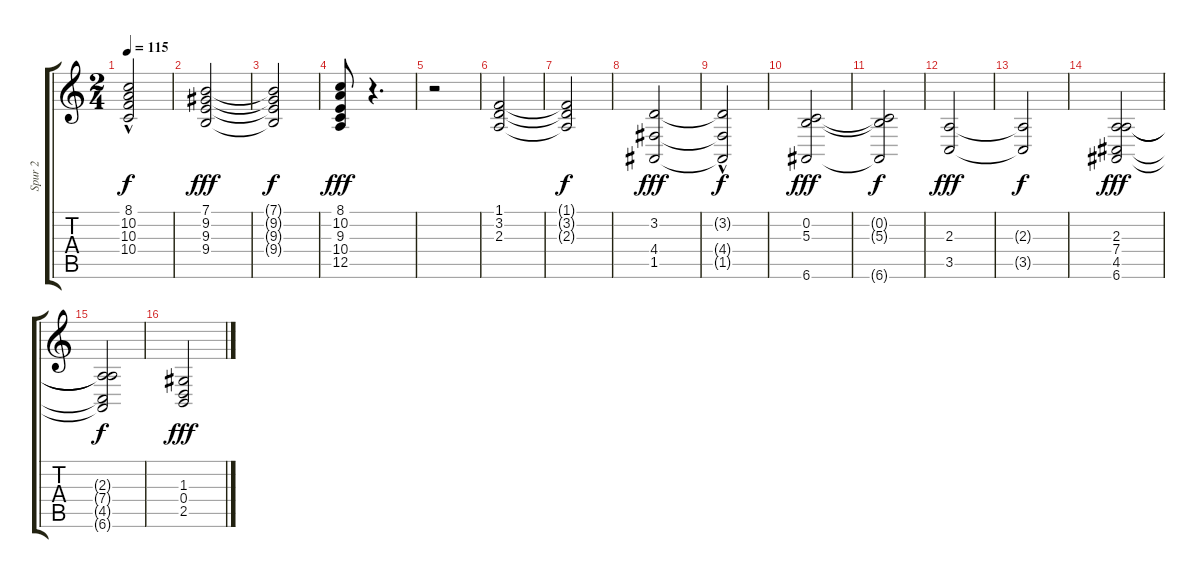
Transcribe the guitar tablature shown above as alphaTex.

\track ("Spur 2" "Spur 2") {instrument stringensemble1}
\staff {score tabs}
\tuning (E4 B3 G3 D3 A2 E2) {hide}
\ts (2 4)
\tempo 115
\clef g2
\ks c
(8.1{t} 10.2{t} 10.3{hac t} 10.4{t}).2{dy f} |
(7.1 9.2 9.3 9.4).2{dy fff} |
(7.1{t} 9.2{t} 9.3{t} 9.4{t}).2{dy f} |
(8.1 10.2 9.3 10.4 12.5).8{dy fff} r.4{d} |
r.2 |
(1.1 3.2 2.3).2 |
(1.1{t} 3.2{t} 2.3{t}).2{dy f} |
(3.2 4.4 1.5).2{dy fff} |
(3.2{hac t} 4.4{t} 1.5{hac t}).2{dy f} |
(0.2 5.3 6.6).2{dy fff} |
(0.2{t} 5.3{t} 6.6{t}).2{dy f} |
(2.3 3.5).2{dy fff} |
(2.3{t} 3.5{t}).2{dy f} |
(2.3 7.4 4.5 6.6).2{dy fff} |
(2.3{t} 7.4{t} 4.5{t} 6.6{t}).2{dy f} |
(1.3 0.4 2.5).2{dy fff}
